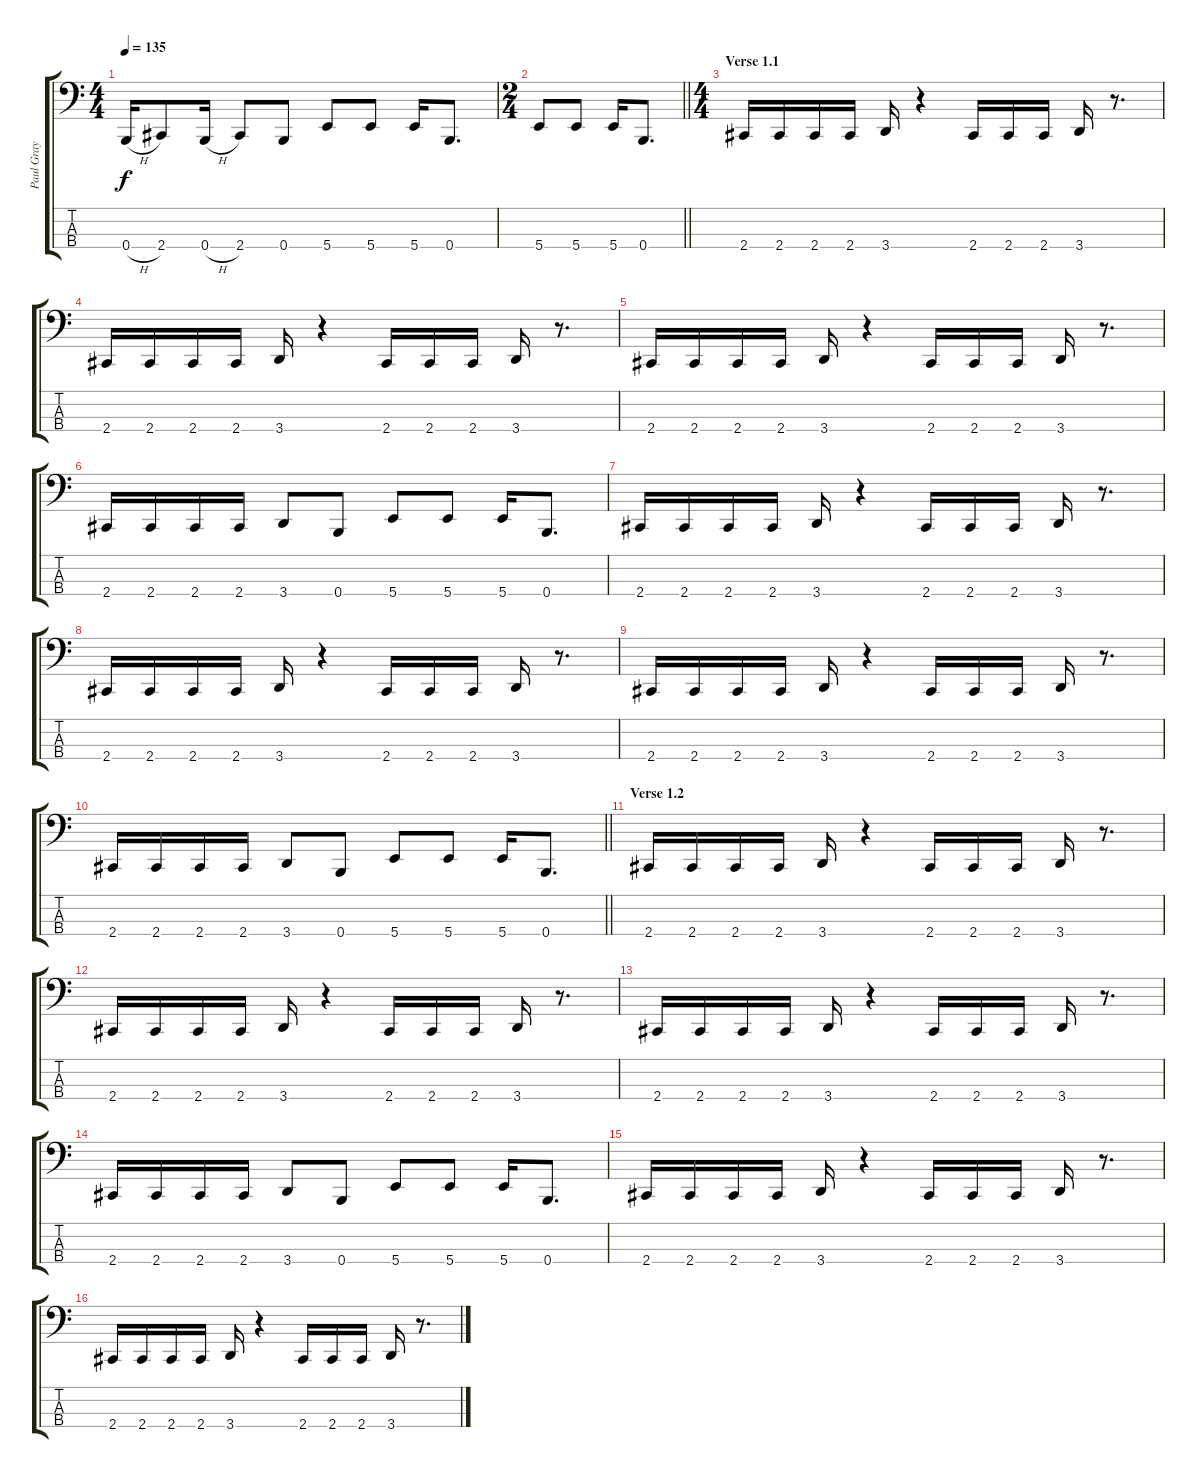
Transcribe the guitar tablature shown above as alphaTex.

\track ("Paul Gray" "Paul Gray") {instrument electricbasspick}
\staff {score tabs}
\tuning (E2 B1 Gb1 B0) {hide}
\ts (4 4)
\tempo 135
\clef f4
\ks c
0.4{h}.16{dy f} 2.4.8 0.4{h}.16 2.4.8 0.4.8 5.4.8 5.4.8 5.4.16 0.4.8{d} |
\ts (2 4)
\barLineRight lightlight
5.4.8 5.4.8 5.4.16 0.4.8{d} |
\ts (4 4)
\section ("" "Verse 1.1")
2.4.16 2.4.16 2.4.16 2.4.16 3.4.16 r.4 2.4.16 2.4.16 2.4.16 3.4.16 r.8{d} |
2.4.16 2.4.16 2.4.16 2.4.16 3.4.16 r.4 2.4.16 2.4.16 2.4.16 3.4.16 r.8{d} |
2.4.16 2.4.16 2.4.16 2.4.16 3.4.16 r.4 2.4.16 2.4.16 2.4.16 3.4.16 r.8{d} |
2.4.16 2.4.16 2.4.16 2.4.16 3.4.8 0.4.8 5.4.8 5.4.8 5.4.16 0.4.8{d} |
2.4.16 2.4.16 2.4.16 2.4.16 3.4.16 r.4 2.4.16 2.4.16 2.4.16 3.4.16 r.8{d} |
2.4.16 2.4.16 2.4.16 2.4.16 3.4.16 r.4 2.4.16 2.4.16 2.4.16 3.4.16 r.8{d} |
2.4.16 2.4.16 2.4.16 2.4.16 3.4.16 r.4 2.4.16 2.4.16 2.4.16 3.4.16 r.8{d} |
\barLineRight lightlight
2.4.16 2.4.16 2.4.16 2.4.16 3.4.8 0.4.8 5.4.8 5.4.8 5.4.16 0.4.8{d} |
\section ("" "Verse 1.2")
2.4.16 2.4.16 2.4.16 2.4.16 3.4.16 r.4 2.4.16 2.4.16 2.4.16 3.4.16 r.8{d} |
2.4.16 2.4.16 2.4.16 2.4.16 3.4.16 r.4 2.4.16 2.4.16 2.4.16 3.4.16 r.8{d} |
2.4.16 2.4.16 2.4.16 2.4.16 3.4.16 r.4 2.4.16 2.4.16 2.4.16 3.4.16 r.8{d} |
2.4.16 2.4.16 2.4.16 2.4.16 3.4.8 0.4.8 5.4.8 5.4.8 5.4.16 0.4.8{d} |
2.4.16 2.4.16 2.4.16 2.4.16 3.4.16 r.4 2.4.16 2.4.16 2.4.16 3.4.16 r.8{d} |
2.4.16 2.4.16 2.4.16 2.4.16 3.4.16 r.4 2.4.16 2.4.16 2.4.16 3.4.16 r.8{d}
